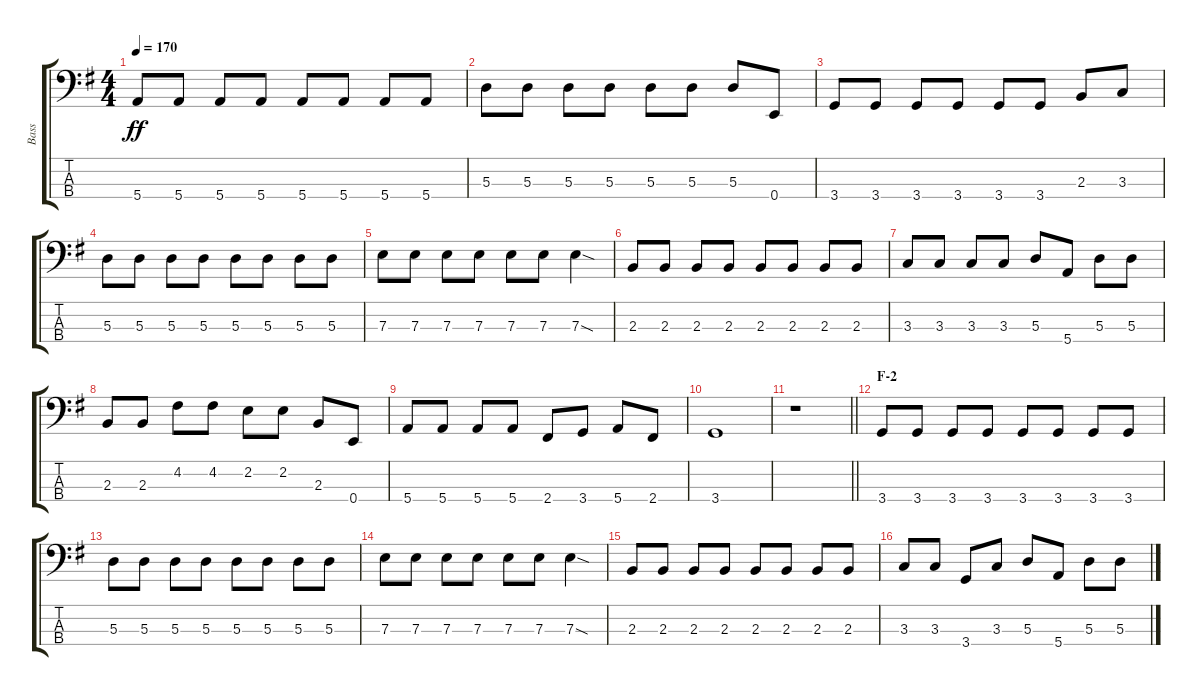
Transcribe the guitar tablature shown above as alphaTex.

\track ("Bass" "Bass") {instrument electricbasspick}
\staff {score tabs}
\tuning (G2 D2 A1 E1) {hide}
\ts (4 4)
\tempo 170
\clef f4
\ks g
5.4.8{dy ff} 5.4.8 5.4.8 5.4.8 5.4.8 5.4.8 5.4.8 5.4.8 |
5.3.8 5.3.8 5.3.8 5.3.8 5.3.8 5.3.8 5.3.8 0.4.8 |
3.4.8 3.4.8 3.4.8 3.4.8 3.4.8 3.4.8 2.3.8 3.3.8 |
5.3.8 5.3.8 5.3.8 5.3.8 5.3.8 5.3.8 5.3.8 5.3.8 |
7.3.8 7.3.8 7.3.8 7.3.8 7.3.8 7.3.8 7.3{sod}.4 |
2.3.8 2.3.8 2.3.8 2.3.8 2.3.8 2.3.8 2.3.8 2.3.8 |
3.3.8 3.3.8 3.3.8 3.3.8 5.3.8 5.4.8 5.3.8 5.3.8 |
2.3.8 2.3.8 4.2.8 4.2.8 2.2.8 2.2.8 2.3.8 0.4.8 |
5.4.8 5.4.8 5.4.8 5.4.8 2.4.8 3.4.8 5.4.8 2.4.8 |
3.4.1 |
\barLineRight lightlight
r.1 |
\section ("" "F-2")
3.4.8 3.4.8 3.4.8 3.4.8 3.4.8 3.4.8 3.4.8 3.4.8 |
5.3.8 5.3.8 5.3.8 5.3.8 5.3.8 5.3.8 5.3.8 5.3.8 |
7.3.8 7.3.8 7.3.8 7.3.8 7.3.8 7.3.8 7.3{sod}.4 |
2.3.8 2.3.8 2.3.8 2.3.8 2.3.8 2.3.8 2.3.8 2.3.8 |
3.3.8 3.3.8 3.4.8 3.3.8 5.3.8 5.4.8 5.3.8 5.3.8
